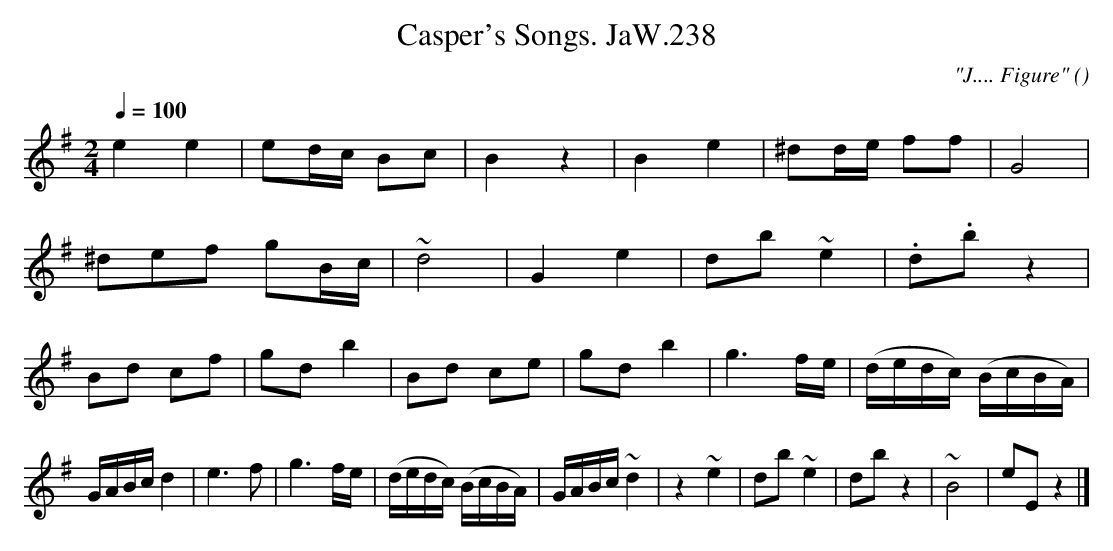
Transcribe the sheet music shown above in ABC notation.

X:1
T:Casper's Songs. JaW.238
M:2/4
L:1/8
Q:1/4=100
C:"J.... Figure"
O:
K:G
e2e2|ed/c/ Bc|B2z2|B2e2|^dd/e/ ff|G4|
^def gB/c/|~d4|G2e2|db~e2|.d.bz2|
Bd cf|gdb2|Bd ce|gdb2|g3f/e/|(d/e/d/c/) (B/c/B/A/)|
G/A/B/c/ d2|e3f|g3f/e/|(d/e/d/c/) (B/c/B/A/)|G/A/B/c/ ~d2|\
z2~e2|db ~e2|dbz2|~B4|eEz2|]
